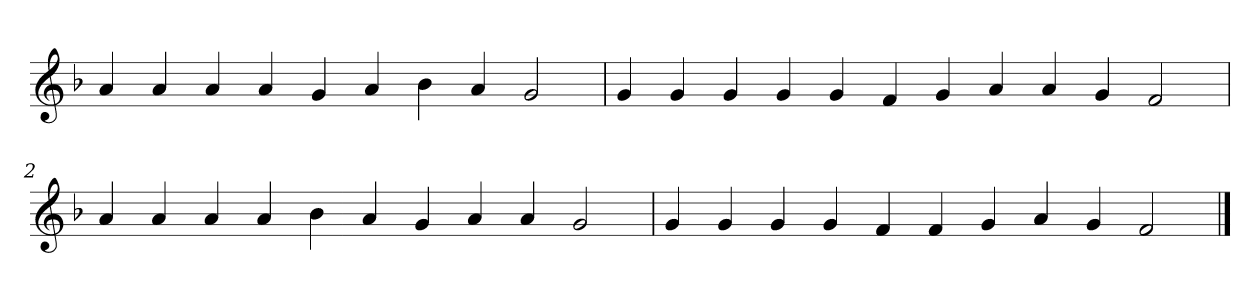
**kern
*part1
*staff1
*clefG2
*k[b-]
*F:
=
4a
4a
4a
4a
4g
4a
4b-
4a
2g
=1
4g
4g
4g
4g
4g
4f
4g
4a
4a
4g
2f
=2
4a
4a
4a
4a
4b-
4a
4g
4a
4a
2g
=3
4g
4g
4g
4g
4f
4f
4g
4a
4g
2f
==
*-
